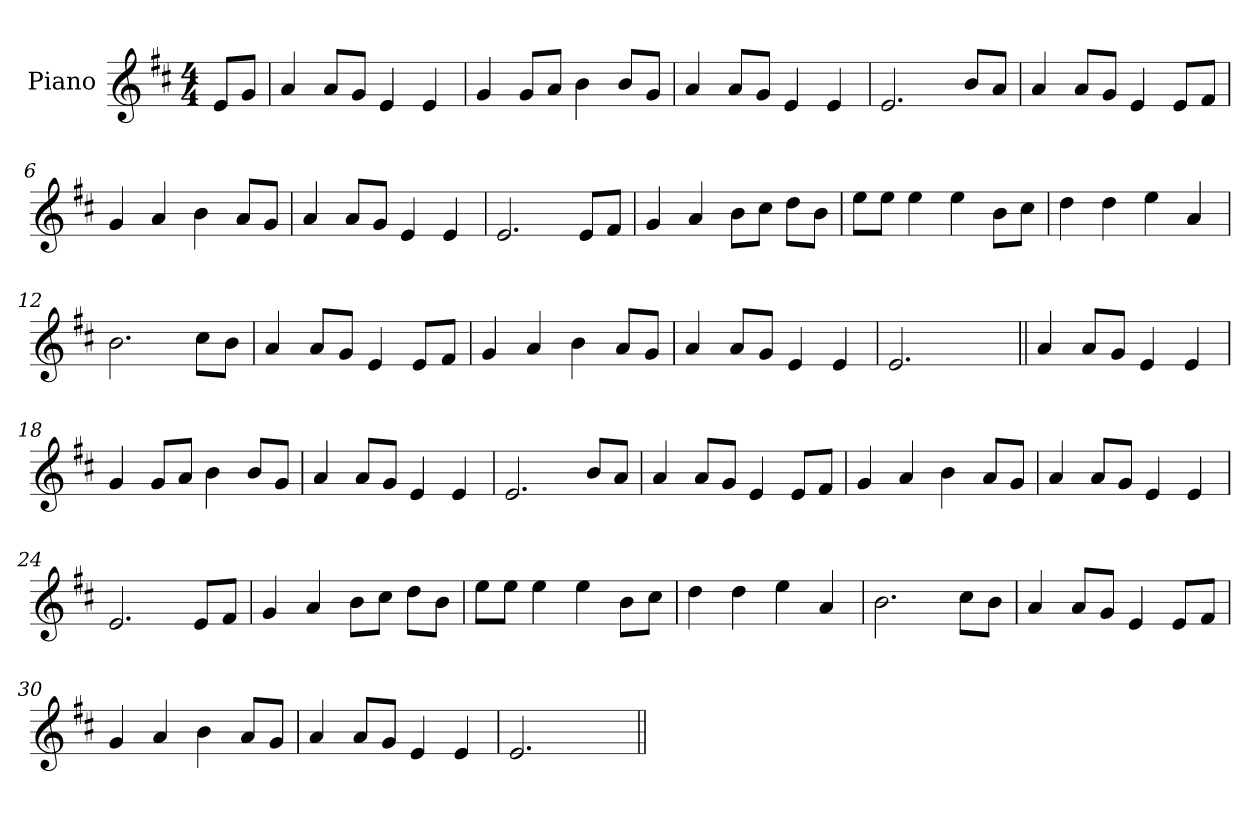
**kern
*part1
*staff1
*I"Piano
*I'Pno
*clefG2
*k[f#c#]
*E:dor
*M4/4
=
8e/L
8g/J
=1
4a/
8a/L
8g/J
4e/
4e/
=2
4g/
8g/L
8a/J
4b\
8b/L
8g/J
=3
4a/
8a/L
8g/J
4e/
4e/
=4
2.e/
8b/L
8a/J
=5
4a/
8a/L
8g/J
4e/
8e/L
8f#/J
=6
4g/
4a/
4b\
8a/L
8g/J
=7
4a/
8a/L
8g/J
4e/
4e/
=8
2.e/
8e/L
8f#/J
=9
4g/
4a/
8b\L
8cc#\J
8dd\L
8b\J
=10
8ee\L
8ee\J
4ee\
4ee\
8b\L
8cc#\J
=11
4dd\
4dd\
4ee\
4a/
=12
2.b\
8cc#\L
8b\J
=13
4a/
8a/L
8g/J
4e/
8e/L
8f#/J
=14
4g/
4a/
4b\
8a/L
8g/J
=15
4a/
8a/L
8g/J
4e/
4e/
=16
2.e/
4ryy
=17||
4a/
8a/L
8g/J
4e/
4e/
=18
4g/
8g/L
8a/J
4b\
8b/L
8g/J
=19
4a/
8a/L
8g/J
4e/
4e/
=20
2.e/
8b/L
8a/J
=21
4a/
8a/L
8g/J
4e/
8e/L
8f#/J
=22
4g/
4a/
4b\
8a/L
8g/J
=23
4a/
8a/L
8g/J
4e/
4e/
=24
2.e/
8e/L
8f#/J
=25
4g/
4a/
8b\L
8cc#\J
8dd\L
8b\J
=26
8ee\L
8ee\J
4ee\
4ee\
8b\L
8cc#\J
=27
4dd\
4dd\
4ee\
4a/
=28
2.b\
8cc#\L
8b\J
=29
4a/
8a/L
8g/J
4e/
8e/L
8f#/J
=30
4g/
4a/
4b\
8a/L
8g/J
=31
4a/
8a/L
8g/J
4e/
4e/
=32
2.e/
4ryy
=||
*-
